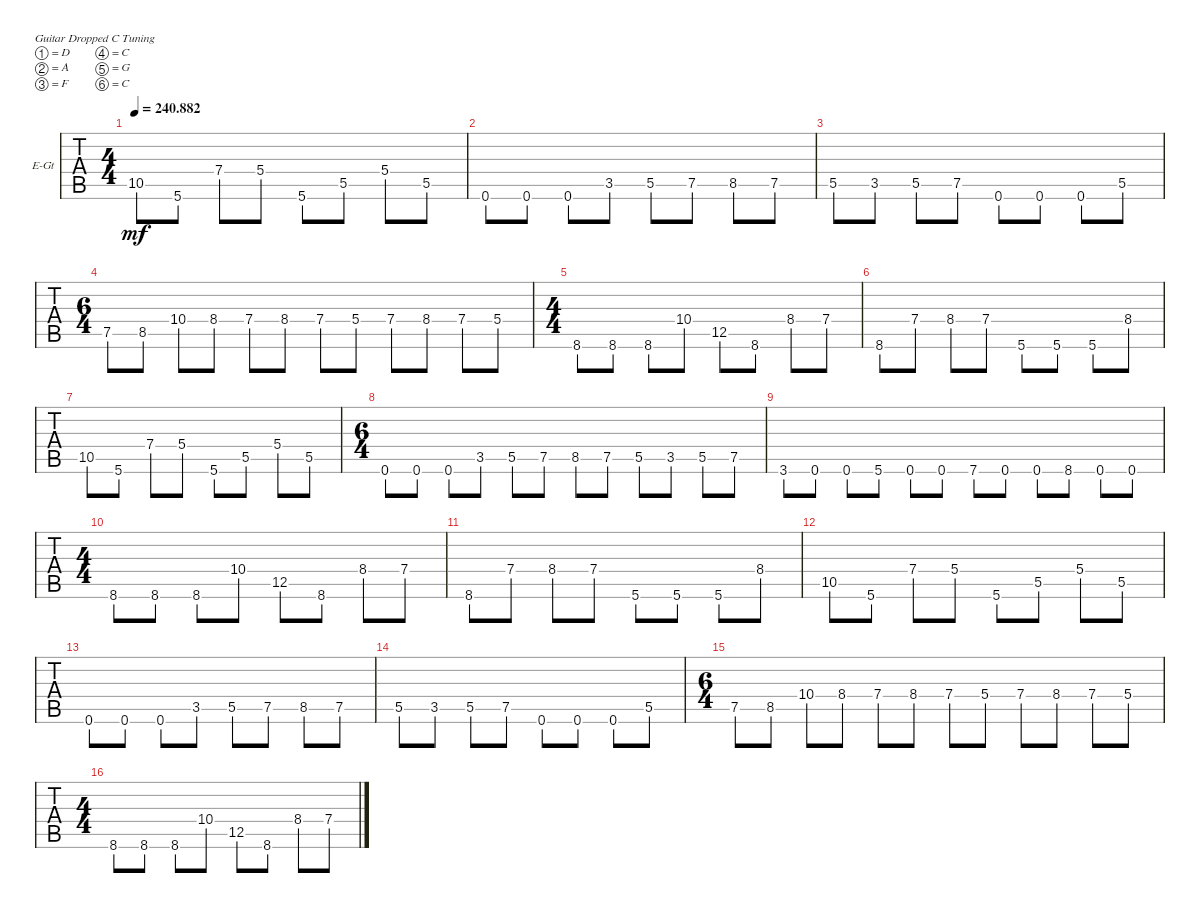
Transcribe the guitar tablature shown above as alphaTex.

\bracketExtendMode groupsimilarinstruments
\firstSystemTrackNameOrientation horizontal
\otherSystemsTrackNameOrientation horizontal
\track ("Gtr 1" "E-Gt") {instrument acousticgrandpiano}
\staff {tabs}
\tuning (D4 A3 F3 C3 G2 C2)
\displaytranspose 12
\ts (4 4)
\tempo
240.882
\accidentals auto
\clef g2
\ottava regular
\simile none
\ks c
10.5.8{dy mf} 5.6.8 7.4.8 5.4.8 5.6.8 5.5.8 5.4.8 5.5.8 |
0.6.8 0.6.8 0.6.8 3.5.8 5.5.8 7.5.8 8.5.8 7.5.8 |
5.5.8 3.5.8 5.5.8 7.5.8 0.6.8 0.6.8 0.6.8 5.5.8 |
\ts (6 4)
7.5.8 8.5.8 10.4.8 8.4.8 7.4.8 8.4.8 7.4.8 5.4.8 7.4.8 8.4.8 7.4.8 5.4.8 |
\ts (4 4)
8.6.8 8.6.8 8.6.8 10.4.8 12.5.8 8.6.8 8.4.8 7.4.8 |
8.6.8 7.4.8 8.4.8 7.4.8 5.6.8 5.6.8 5.6.8 8.4.8 |
10.5.8 5.6.8 7.4.8 5.4.8 5.6.8 5.5.8 5.4.8 5.5.8 |
\ts (6 4)
0.6.8 0.6.8 0.6.8 3.5.8 5.5.8 7.5.8 8.5.8 7.5.8 5.5.8 3.5.8 5.5.8 7.5.8 |
3.6.8 0.6.8 0.6.8 5.6.8 0.6.8 0.6.8 7.6.8 0.6.8 0.6.8 8.6.8 0.6.8 0.6.8 |
\ts (4 4)
8.6.8 8.6.8 8.6.8 10.4.8 12.5.8 8.6.8 8.4.8 7.4.8 |
8.6.8 7.4.8 8.4.8 7.4.8 5.6.8 5.6.8 5.6.8 8.4.8 |
10.5.8 5.6.8 7.4.8 5.4.8 5.6.8 5.5.8 5.4.8 5.5.8 |
0.6.8 0.6.8 0.6.8 3.5.8 5.5.8 7.5.8 8.5.8 7.5.8 |
5.5.8 3.5.8 5.5.8 7.5.8 0.6.8 0.6.8 0.6.8 5.5.8 |
\ts (6 4)
7.5.8 8.5.8 10.4.8 8.4.8 7.4.8 8.4.8 7.4.8 5.4.8 7.4.8 8.4.8 7.4.8 5.4.8 |
\ts (4 4)
8.6.8 8.6.8 8.6.8 10.4.8 12.5.8 8.6.8 8.4.8 7.4.8
